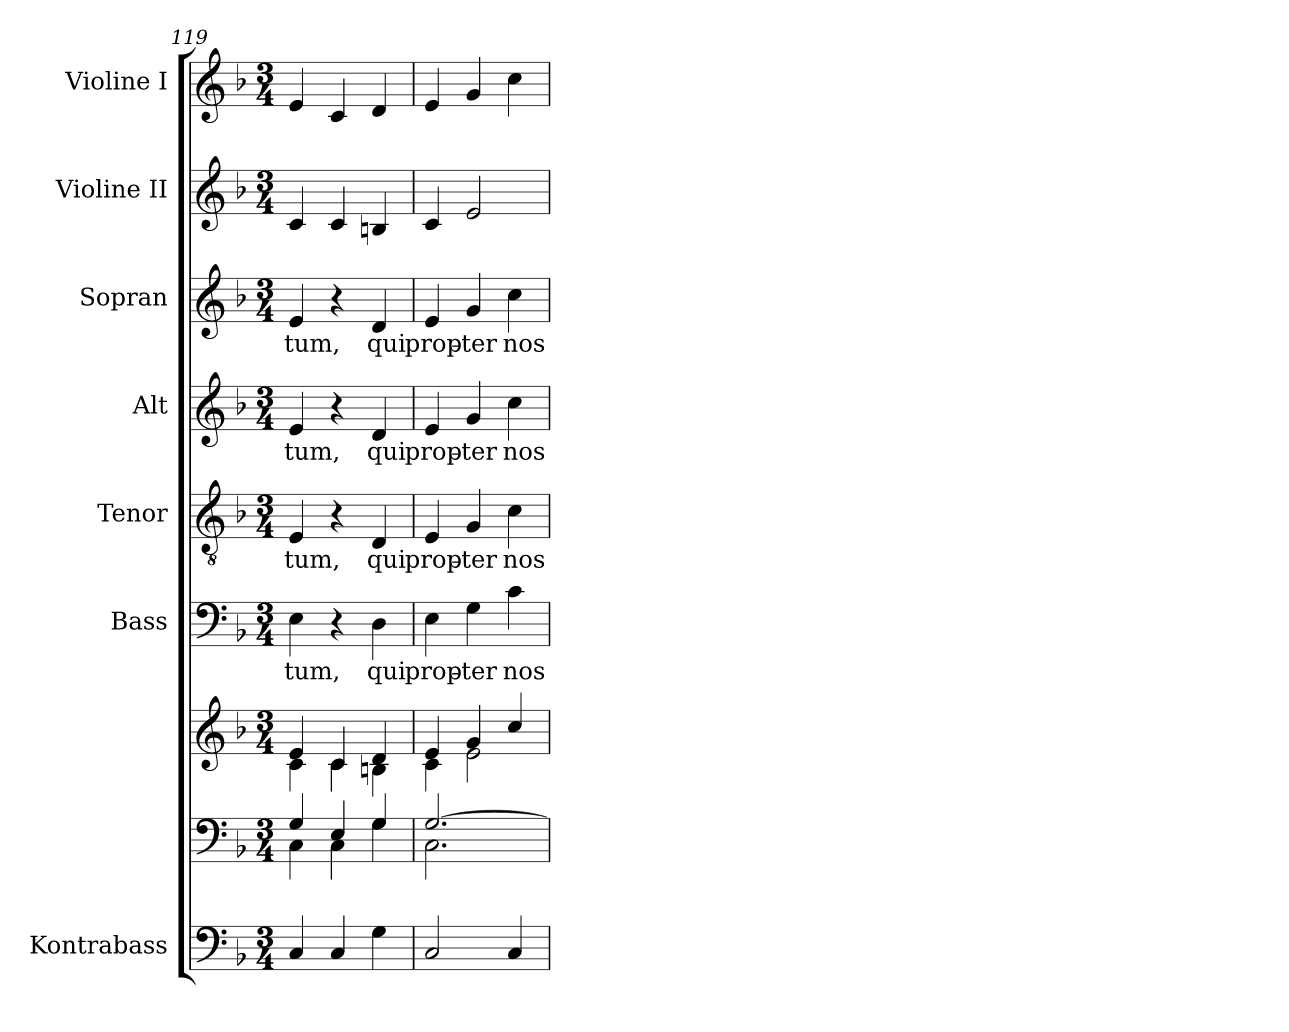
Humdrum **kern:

**kern	**kern	**kern	**kern	**text	**kern	**text	**kern	**text	**kern	**text	**kern	**kern
*part8	*part7	*part7	*part6	*part6	*part5	*part5	*part4	*part4	*part3	*part3	*part2	*part1
*staff9	*staff8	*staff7	*staff6	*staff6	*staff5	*staff5	*staff4	*staff4	*staff3	*staff3	*staff2	*staff1
*I"Kontrabass	*	*	*I"Bass	*	*I"Tenor	*	*I"Alt	*	*I"Sopran	*	*I"Violine II	*I"Violine I
*I'Kb.	*	*	*I'B.	*	*I'T.	*	*I'A.	*	*I'S.	*	*I'Vl. II	*I'Vl. I
*clefF4	*clefF4	*clefG2	*clefF4	*	*clefGv2	*	*clefG2	*	*clefG2	*	*clefG2	*clefG2
*ITrd7c12	*	*	*	*	*	*	*	*	*	*	*	*
*k[b-]	*k[b-]	*k[b-]	*k[b-]	*	*k[b-]	*	*k[b-]	*	*k[b-]	*	*k[b-]	*k[b-]
*F:	*F:	*F:	*F:	*	*F:	*	*F:	*	*F:	*	*F:	*F:
*M3/4	*M3/4	*M3/4	*M3/4	*	*M3/4	*	*M3/4	*	*M3/4	*	*M3/4	*M3/4
=119	=119	=119	=119	=119	=119	=119	=119	=119	=119	=119	=119	=119
*	*^	*^	*	*	*	*	*	*	*	*	*	*
!	!	!	!	!	!	!LO:LY:b	!	!LO:LY:b	!	!LO:LY:b	!	!LO:LY:b	!	!
4CC/	4G/	4C\	4e/	4c\	4E\	-tum,	4E/	-tum,	4e/	-tum,	4e/	-tum,	4c/	4e/
4CC/	4E/	4C\	4c/	4c\	4r	.	4r	.	4r	.	4r	.	4c/	4c/
!	!	!	!	!	!	!LO:LY:b	!	!LO:LY:b	!	!LO:LY:b	!	!LO:LY:b	!	!
4GG\	4G/	4G\	4d/	4Bn\	4D\	qui	4D/	qui	4d/	qui	4d/	qui	4Bn/	4d/
=120	=120	=120	=120	=120	=120	=120	=120	=120	=120	=120	=120	=120	=120	=120
!	!	!	!	!	!	!LO:LY:b	!	!LO:LY:b	!	!LO:LY:b	!	!LO:LY:b	!	!
2CC/	[>2.G/	2.C\	4e/	4c\	4E\	prop-	4E/	prop-	4e/	prop-	4e/	prop-	4c/	4e/
!	!	!	!	!	!	!LO:LY:b	!	!LO:LY:b	!	!LO:LY:b	!	!LO:LY:b	!	!
.	.	.	4g/	2e\	4G\	-ter	4G/	-ter	4g/	-ter	4g/	-ter	2e/	4g/
!	!	!	!	!	!	!LO:LY:b	!	!LO:LY:b	!	!LO:LY:b	!	!LO:LY:b	!	!
4CC/	.	.	4cc/	.	4c\	nos	4c\	nos	4cc\	nos	4cc\	nos	.	4cc\
*	*v	*v	*	*	*	*	*	*	*	*	*	*	*	*
*	*	*v	*v	*	*	*	*	*	*	*	*	*	*
=	=	=	=	=	=	=	=	=	=	=	=	=
*-	*-	*-	*-	*-	*-	*-	*-	*-	*-	*-	*-	*-
